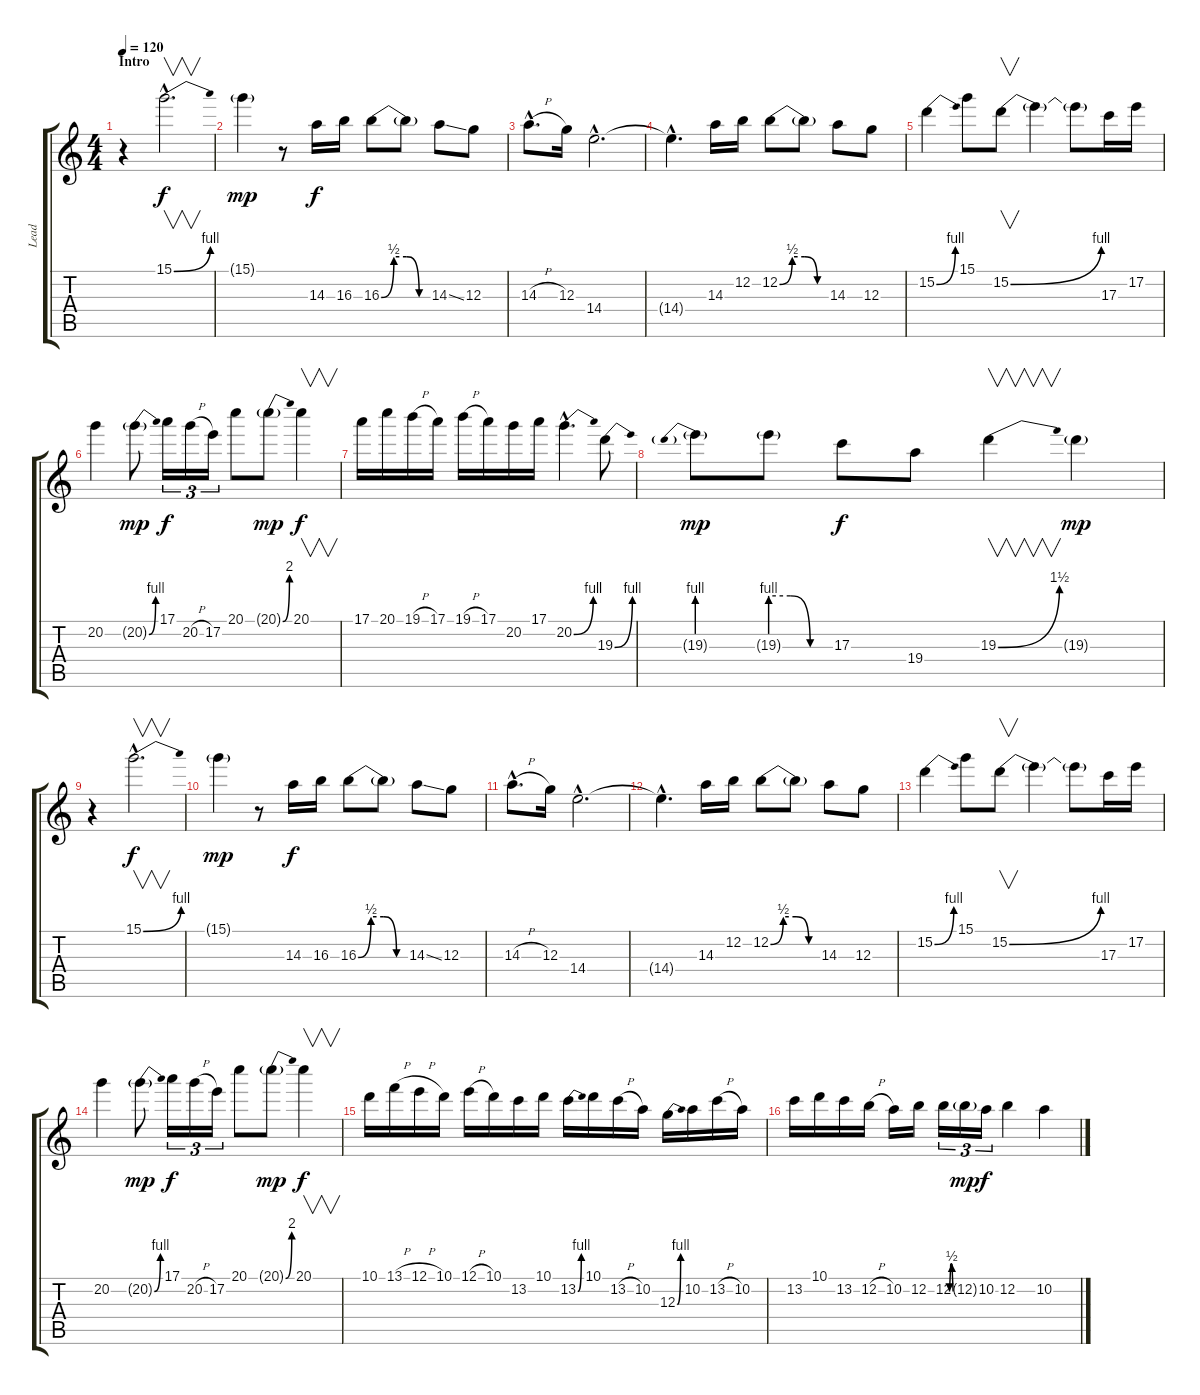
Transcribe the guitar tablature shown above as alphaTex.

\track ("Lead" "Lead") {instrument overdrivenguitar}
\staff {score tabs}
\tuning (E4 B3 G3 D3 A2 E2) {hide}
\ts (4 4)
\section ("" "Intro")
\tempo 120
\clef g2
\ks c
r.4{dy f instrument overdrivenguitar} 15.1{be (bend 0 0 60 4) hac}.2{v d} |
15.1{g}.4{dy mp} r.8 14.3.16{dy f} 16.3.16 16.3{be (custom 0 0 15 2 30 2 45 0 60 0)}.8 16.3{t}.8 14.3{ss}.8 12.3.8 |
14.3{h hac}.8{d} 12.3.16 14.4{hac}.2{d} |
14.4{hac t}.4{d} 14.3.16 12.2.16 12.2{be (custom 0 0 15 2 30 2 45 0 60 0)}.8 12.2{t}.8 14.3.8 12.3.8 |
15.2{be (bend 0 0 60 4)}.4 15.1.8 15.2{be (bend 0 0 60 4)}.8{v} 15.2{t}.4 15.2{t}.8 17.3.16 17.2.16 |
20.2.4 20.2{be (bend 0 0 60 4) g}.8{dy mp} 17.1.16{tu (3 2) dy f} 20.2{h}.16{tu (3 2)} 17.2.16{tu (3 2)} 20.1.8 20.1{be (bend 0 0 60 8) g}.8{dy mp} 20.1.4{v dy f} |
17.1.16 20.1.16 19.1{h}.16 17.1.16 19.1{h}.16 17.1.16 20.2.16 17.1.16 20.2{be (bend 0 0 60 4) hac}.4{d} 19.3{be (bend 0 0 60 4)}.8 |
19.3{be (prebend 0 4 60 4) g}.8{dy mp} 19.3{be (custom 0 4 20 4 40 0 60 0) g}.8 17.3.8{dy f} 19.4.8 19.3{be (bend 0 0 60 6)}.4{v} 19.3{g}.4{dy mp} |
r.4 15.1{be (bend 0 0 60 4) hac}.2{v d dy f} |
15.1{g}.4{dy mp} r.8 14.3.16{dy f} 16.3.16 16.3{be (custom 0 0 15 2 30 2 45 0 60 0)}.8 16.3{t}.8 14.3{ss}.8 12.3.8 |
14.3{h hac}.8{d} 12.3.16 14.4{hac}.2{d} |
14.4{hac t}.4{d} 14.3.16 12.2.16 12.2{be (custom 0 0 15 2 30 2 45 0 60 0)}.8 12.2{t}.8 14.3.8 12.3.8 |
15.2{be (bend 0 0 60 4)}.4 15.1.8 15.2{be (bend 0 0 60 4)}.8{v} 15.2{t}.4 15.2{t}.8 17.3.16 17.2.16 |
20.2.4 20.2{be (bend 0 0 60 4) g}.8{dy mp} 17.1.16{tu (3 2) dy f} 20.2{h}.16{tu (3 2)} 17.2.16{tu (3 2)} 20.1.8 20.1{be (bend 0 0 60 8) g}.8{dy mp} 20.1.4{v dy f} |
10.1.16 13.1{h}.16 12.1{h}.16 10.1.16 12.1{h}.16 10.1.16 13.2.16 10.1.16 13.2{be (bend 0 0 60 4)}.16 10.1.16 13.2{h}.16 10.2.16 12.3{be (bend 0 0 60 4)}.16 10.2.16 13.2{h}.16 10.2.16 |
13.2.16 10.1.16 13.2.16 12.2{h}.16 10.2.16 12.2.16 12.2{be (custom 0 0 15 2 30 2 45 0 60 0)}.16{tu (3 2)} 12.2{g}.16{tu (3 2) dy mp} 10.2.16{tu (3 2) dy f} 12.2.4 10.2.4
